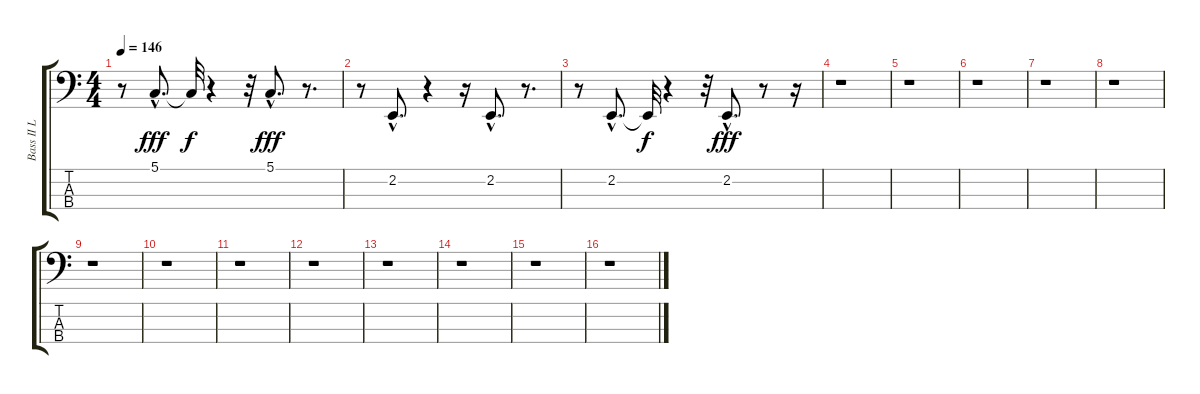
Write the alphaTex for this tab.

\track ("Bass II L" "Bass II L") {instrument drawbarorgan}
\staff {score tabs}
\tuning (G2 D2 A1 E1) {hide}
\ts (4 4)
\tempo 146
\clef f4
\ks c
r.8{dy fff} 5.1{hac}.8{d} 5.1{t}.32{dy f} r.4 r.32 5.1{hac}.8{d dy fff} r.8{d} |
r.8 2.2{hac}.8{d} r.4 r.16 2.2{hac}.8{d} r.8{d} |
r.8 2.2{hac}.8{d} 2.2{t}.32{dy f} r.4 r.32 2.2{hac}.8{d dy fff} r.8 r.16 |
r.1 |
r.1 |
r.1 |
r.1 |
r.1 |
r.1 |
r.1 |
r.1 |
r.1 |
r.1 |
r.1 |
r.1 |
r.1
